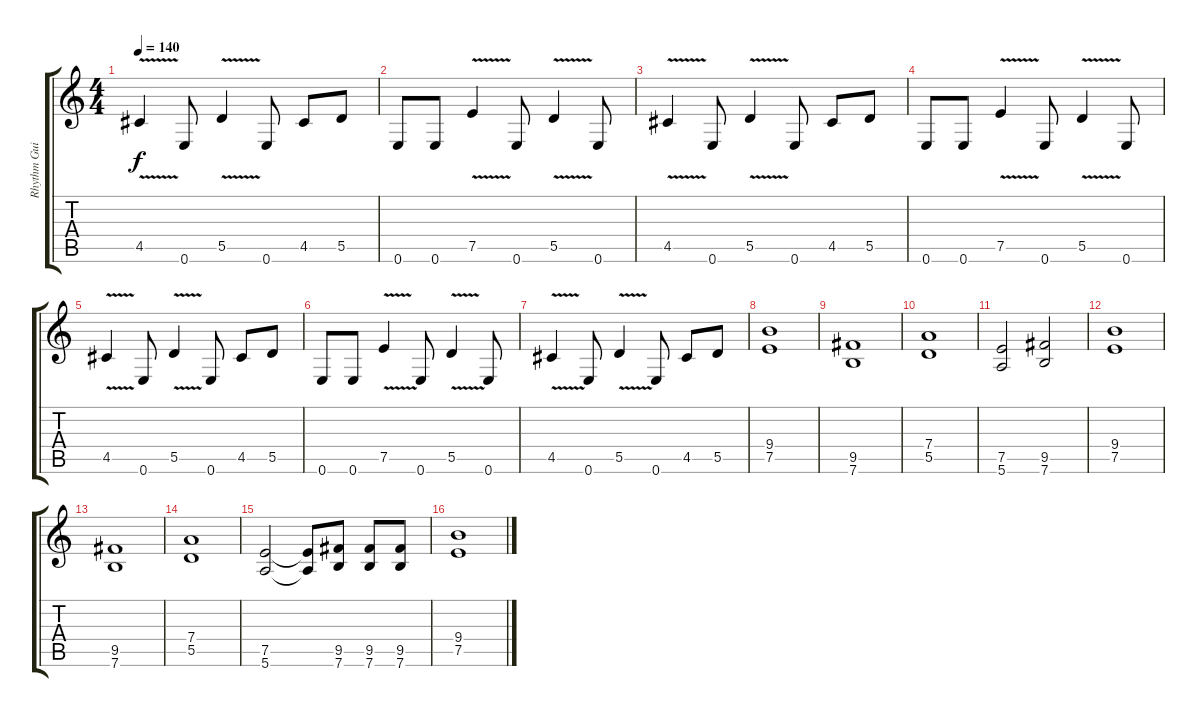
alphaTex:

\track ("Rhythm Guitar" "Rhythm Gui") {instrument electricguitarjazz}
\staff {score tabs}
\tuning (E4 B3 G3 D3 A2 E2) {hide}
\ts (4 4)
\tempo 140
\clef g2
\ks c
4.5{v}.4{dy f} 0.6.8 5.5{v}.4 0.6.8 4.5.8 5.5.8 |
0.6.8 0.6.8 7.5{v}.4 0.6.8 5.5{v}.4 0.6.8 |
4.5{v}.4 0.6.8 5.5{v}.4 0.6.8 4.5.8 5.5.8 |
0.6.8 0.6.8 7.5{v}.4 0.6.8 5.5{v}.4 0.6.8 |
4.5{v}.4 0.6.8 5.5{v}.4 0.6.8 4.5.8 5.5.8 |
0.6.8 0.6.8 7.5{v}.4 0.6.8 5.5{v}.4 0.6.8 |
4.5{v}.4 0.6.8 5.5{v}.4 0.6.8 4.5.8 5.5.8 |
(9.4 7.5).1 |
(9.5 7.6).1 |
(7.4 5.5).1 |
(7.5 5.6).2 (9.5 7.6).2 |
(9.4 7.5).1 |
(9.5 7.6).1 |
(7.4 5.5).1 |
(7.5 5.6).2 (7.5{t} 5.6{t}).8 (9.5 7.6).8 (9.5 7.6).8 (9.5 7.6).8 |
(9.4 7.5).1
